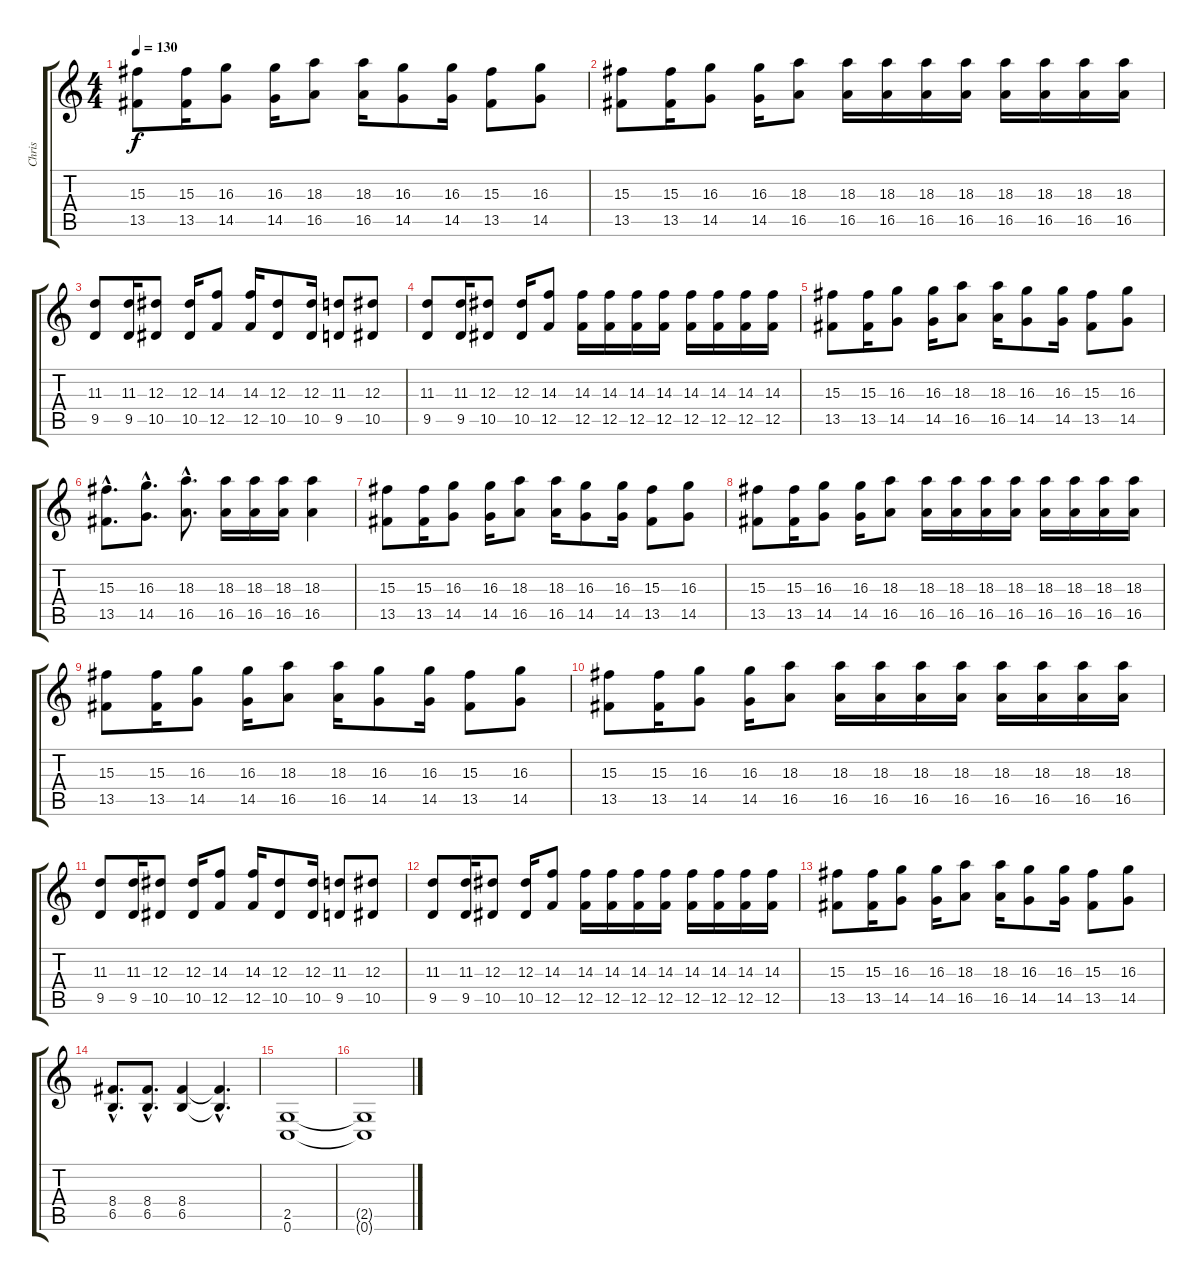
\track ("Chris" "Chris") {instrument distortionguitar}
\staff {score tabs}
\tuning (C4 G3 Eb3 Bb2 F2 C2) {hide}
\ts (4 4)
\tempo 130
\clef g2
\ks c
(15.3 13.5).8{dy f} (15.3 13.5).16 (16.3 14.5).8 (16.3 14.5).16 (18.3 16.5).8 (18.3 16.5).16 (16.3 14.5).8 (16.3 14.5).16 (15.3 13.5).8 (16.3 14.5).8 |
(15.3 13.5).8 (15.3 13.5).16 (16.3 14.5).8 (16.3 14.5).16 (18.3 16.5).8 (18.3 16.5).16 (18.3 16.5).16 (18.3 16.5).16 (18.3 16.5).16 (18.3 16.5).16 (18.3 16.5).16 (18.3 16.5).16 (18.3 16.5).16 |
(11.3 9.5).8 (11.3 9.5).16 (12.3 10.5).8 (12.3 10.5).16 (14.3 12.5).8 (14.3 12.5).16 (12.3 10.5).8 (12.3 10.5).16 (11.3 9.5).8 (12.3 10.5).8 |
(11.3 9.5).8 (11.3 9.5).16 (12.3 10.5).8 (12.3 10.5).16 (14.3 12.5).8 (14.3 12.5).16 (14.3 12.5).16 (14.3 12.5).16 (14.3 12.5).16 (14.3 12.5).16 (14.3 12.5).16 (14.3 12.5).16 (14.3 12.5).16 |
(15.3 13.5).8 (15.3 13.5).16 (16.3 14.5).8 (16.3 14.5).16 (18.3 16.5).8 (18.3 16.5).16 (16.3 14.5).8 (16.3 14.5).16 (15.3 13.5).8 (16.3 14.5).8 |
(15.3{hac} 13.5{hac}).8{d} (16.3{hac} 14.5{hac}).8{d} (18.3{hac} 16.5{hac}).8{d} (18.3 16.5).16 (18.3 16.5).16 (18.3 16.5).16 (18.3 16.5).4 |
(15.3 13.5).8 (15.3 13.5).16 (16.3 14.5).8 (16.3 14.5).16 (18.3 16.5).8 (18.3 16.5).16 (16.3 14.5).8 (16.3 14.5).16 (15.3 13.5).8 (16.3 14.5).8 |
(15.3 13.5).8 (15.3 13.5).16 (16.3 14.5).8 (16.3 14.5).16 (18.3 16.5).8 (18.3 16.5).16 (18.3 16.5).16 (18.3 16.5).16 (18.3 16.5).16 (18.3 16.5).16 (18.3 16.5).16 (18.3 16.5).16 (18.3 16.5).16 |
(15.3 13.5).8 (15.3 13.5).16 (16.3 14.5).8 (16.3 14.5).16 (18.3 16.5).8 (18.3 16.5).16 (16.3 14.5).8 (16.3 14.5).16 (15.3 13.5).8 (16.3 14.5).8 |
(15.3 13.5).8 (15.3 13.5).16 (16.3 14.5).8 (16.3 14.5).16 (18.3 16.5).8 (18.3 16.5).16 (18.3 16.5).16 (18.3 16.5).16 (18.3 16.5).16 (18.3 16.5).16 (18.3 16.5).16 (18.3 16.5).16 (18.3 16.5).16 |
(11.3 9.5).8 (11.3 9.5).16 (12.3 10.5).8 (12.3 10.5).16 (14.3 12.5).8 (14.3 12.5).16 (12.3 10.5).8 (12.3 10.5).16 (11.3 9.5).8 (12.3 10.5).8 |
(11.3 9.5).8 (11.3 9.5).16 (12.3 10.5).8 (12.3 10.5).16 (14.3 12.5).8 (14.3 12.5).16 (14.3 12.5).16 (14.3 12.5).16 (14.3 12.5).16 (14.3 12.5).16 (14.3 12.5).16 (14.3 12.5).16 (14.3 12.5).16 |
(15.3 13.5).8 (15.3 13.5).16 (16.3 14.5).8 (16.3 14.5).16 (18.3 16.5).8 (18.3 16.5).16 (16.3 14.5).8 (16.3 14.5).16 (15.3 13.5).8 (16.3 14.5).8 |
(8.4{hac} 6.5{hac}).8{d} (8.4{hac} 6.5{hac}).8{d} (8.4 6.5).4 (8.4{hac t} 6.5{hac t}).4{d} |
(2.5 0.6).1{volume 0} |
(2.5{t} 0.6{t}).1
